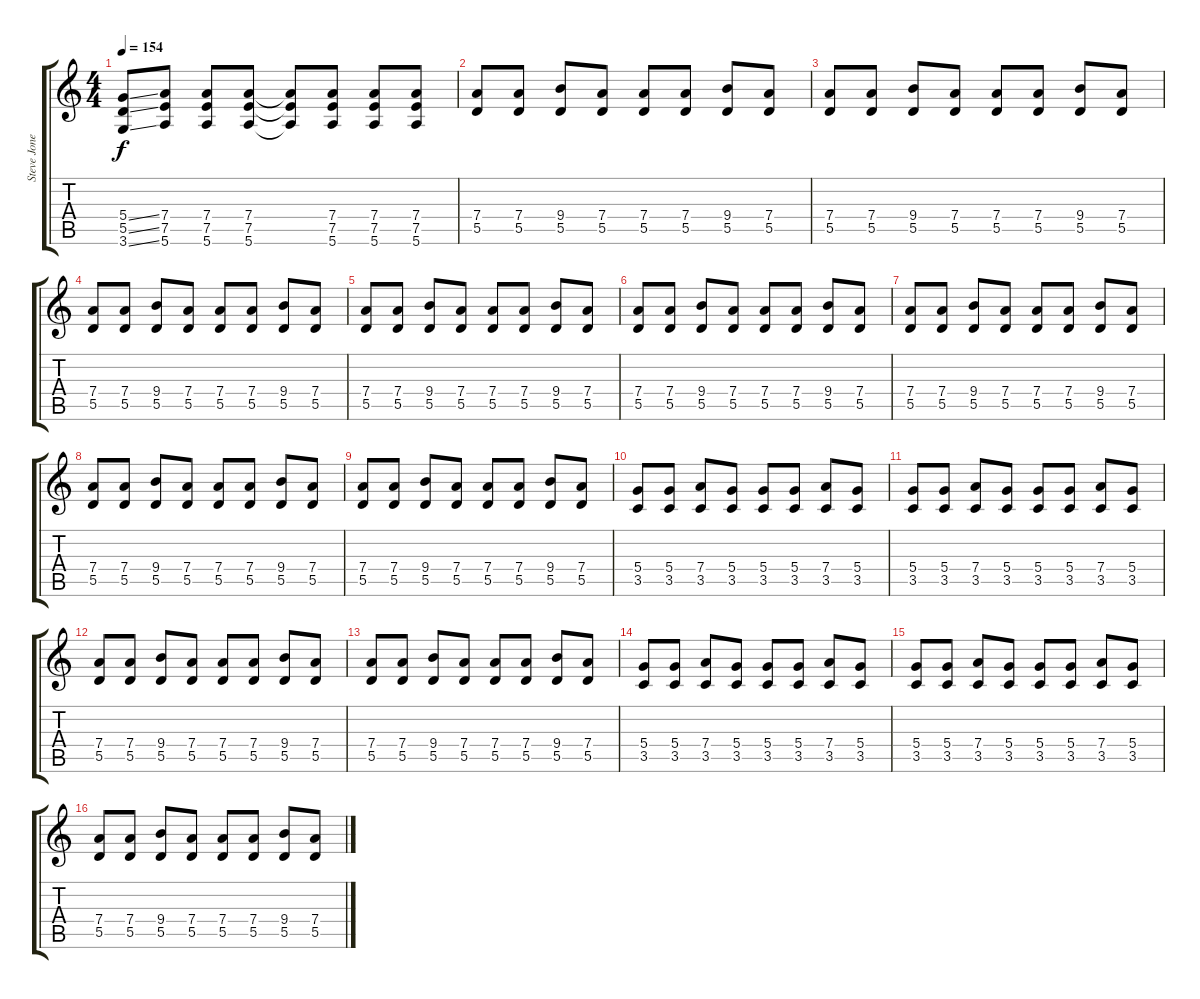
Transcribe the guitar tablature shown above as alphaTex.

\track ("Steve Jones" "Steve Jone") {instrument overdrivenguitar}
\staff {score tabs}
\tuning (E4 B3 G3 D3 A2 E2) {hide}
\ts (4 4)
\tempo 154
\clef g2
\ks c
(5.4{ss} 5.5{ss} 3.6{ss}).8{dy f} (7.4 7.5 5.6).8 (7.4 7.5 5.6).8 (7.4 7.5 5.6).8 (7.4{t} 7.5{t} 5.6{t}).8 (7.4 7.5 5.6).8 (7.4 7.5 5.6).8 (7.4 7.5 5.6).8 |
(7.4 5.5).8 (7.4 5.5).8 (9.4 5.5).8 (7.4 5.5).8 (7.4 5.5).8 (7.4 5.5).8 (9.4 5.5).8 (7.4 5.5).8 |
(7.4 5.5).8 (7.4 5.5).8 (9.4 5.5).8 (7.4 5.5).8 (7.4 5.5).8 (7.4 5.5).8 (9.4 5.5).8 (7.4 5.5).8 |
(7.4 5.5).8 (7.4 5.5).8 (9.4 5.5).8 (7.4 5.5).8 (7.4 5.5).8 (7.4 5.5).8 (9.4 5.5).8 (7.4 5.5).8 |
(7.4 5.5).8 (7.4 5.5).8 (9.4 5.5).8 (7.4 5.5).8 (7.4 5.5).8 (7.4 5.5).8 (9.4 5.5).8 (7.4 5.5).8 |
(7.4 5.5).8 (7.4 5.5).8 (9.4 5.5).8 (7.4 5.5).8 (7.4 5.5).8 (7.4 5.5).8 (9.4 5.5).8 (7.4 5.5).8 |
(7.4 5.5).8 (7.4 5.5).8 (9.4 5.5).8 (7.4 5.5).8 (7.4 5.5).8 (7.4 5.5).8 (9.4 5.5).8 (7.4 5.5).8 |
(7.4 5.5).8 (7.4 5.5).8 (9.4 5.5).8 (7.4 5.5).8 (7.4 5.5).8 (7.4 5.5).8 (9.4 5.5).8 (7.4 5.5).8 |
(7.4 5.5).8 (7.4 5.5).8 (9.4 5.5).8 (7.4 5.5).8 (7.4 5.5).8 (7.4 5.5).8 (9.4 5.5).8 (7.4 5.5).8 |
(5.4 3.5).8 (5.4 3.5).8 (7.4 3.5).8 (5.4 3.5).8 (5.4 3.5).8 (5.4 3.5).8 (7.4 3.5).8 (5.4 3.5).8 |
(5.4 3.5).8 (5.4 3.5).8 (7.4 3.5).8 (5.4 3.5).8 (5.4 3.5).8 (5.4 3.5).8 (7.4 3.5).8 (5.4 3.5).8 |
(7.4 5.5).8 (7.4 5.5).8 (9.4 5.5).8 (7.4 5.5).8 (7.4 5.5).8 (7.4 5.5).8 (9.4 5.5).8 (7.4 5.5).8 |
(7.4 5.5).8 (7.4 5.5).8 (9.4 5.5).8 (7.4 5.5).8 (7.4 5.5).8 (7.4 5.5).8 (9.4 5.5).8 (7.4 5.5).8 |
(5.4 3.5).8 (5.4 3.5).8 (7.4 3.5).8 (5.4 3.5).8 (5.4 3.5).8 (5.4 3.5).8 (7.4 3.5).8 (5.4 3.5).8 |
(5.4 3.5).8 (5.4 3.5).8 (7.4 3.5).8 (5.4 3.5).8 (5.4 3.5).8 (5.4 3.5).8 (7.4 3.5).8 (5.4 3.5).8 |
(7.4 5.5).8 (7.4 5.5).8 (9.4 5.5).8 (7.4 5.5).8 (7.4 5.5).8 (7.4 5.5).8 (9.4 5.5).8 (7.4 5.5).8
